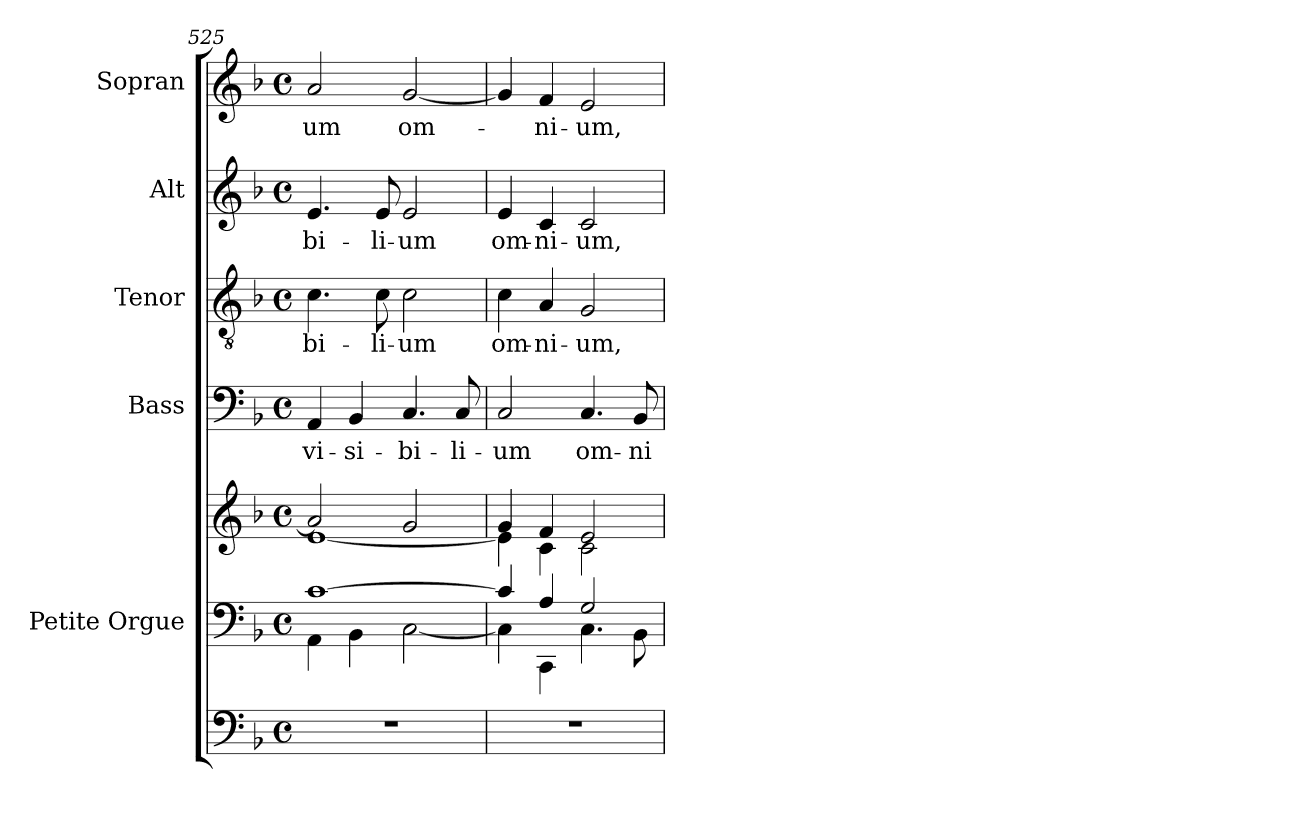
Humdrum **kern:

**kern	**kern	**kern	**kern	**text	**kern	**text	**kern	**text	**kern	**text
*part6	*part5	*part5	*part4	*part4	*part3	*part3	*part2	*part2	*part1	*part1
*staff7	*staff6	*staff5	*staff4	*staff4	*staff3	*staff3	*staff2	*staff2	*staff1	*staff1
*	*I"Petite Orgue	*	*I"Bass	*	*I"Tenor	*	*I"Alt	*	*I"Sopran	*
*	*I'Org. 1	*	*I'B.	*	*I'T.	*	*I'A.	*	*I'S.	*
*clefF4	*clefF4	*clefG2	*clefF4	*	*clefGv2	*	*clefG2	*	*clefG2	*
*k[b-]	*k[b-]	*k[b-]	*k[b-]	*	*k[b-]	*	*k[b-]	*	*k[b-]	*
*F:	*F:	*F:	*F:	*	*F:	*	*F:	*	*F:	*
*M4/4	*M4/4	*M4/4	*M4/4	*	*M4/4	*	*M4/4	*	*M4/4	*
*met(c)	*met(c)	*met(c)	*met(c)	*	*met(c)	*	*met(c)	*	*met(c)	*
=525	=525	=525	=525	=525	=525	=525	=525	=525	=525	=525
*	*^	*^	*	*	*	*	*	*	*	*
!	!	!	!	!	!	!LO:LY:b	!	!LO:LY:b	!	!LO:LY:b	!	!LO:LY:b
1r	[>1c	4AA\	2a/]	[<1e	4AA/	vi-	4.c\	-bi-	4.e/	-bi-	2a/	-um
!	!	!	!	!	!	!LO:LY:b	!	!	!	!	!	!
.	.	4BB-\	.	.	4BB-/	-si-	.	.	.	.	.	.
!	!	!	!	!	!	!	!	!LO:LY:b	!	!LO:LY:b	!	!
.	.	.	.	.	.	.	8c\	-li-	8e/	-li-	.	.
!	!	!	!	!	!	!LO:LY:b	!	!LO:LY:b	!	!LO:LY:b	!	!LO:LY:b
.	.	[<2C\	2g/	.	4.C/	-bi-	2c\	-um	2e/	-um	[2g/	om-
!	!	!	!	!	!	!LO:LY:b	!	!	!	!	!	!
.	.	.	.	.	8C/	-li-	.	.	.	.	.	.
=526	=526	=526	=526	=526	=526	=526	=526	=526	=526	=526	=526	=526
!	!	!	!	!	!	!LO:LY:b	!	!LO:LY:b	!	!LO:LY:b	!	!
1r	4c/]	4C\]	4g/	4e\]	2C/	-um	4c\	om-	4e/	om-	4g/]	.
!	!	!	!	!	!	!	!	!LO:LY:b	!	!LO:LY:b	!	!LO:LY:b
.	4A/	4CC\	4f/	4c\	.	.	4A/	-ni-	4c/	-ni-	4f/	-ni-
!	!	!	!	!	!	!LO:LY:b	!	!LO:LY:b	!	!LO:LY:b	!	!LO:LY:b
.	2G/	4.C\	2e/	2c\	4.C/	om-	2G/	-um,	2c/	-um,	2e/	-um,
!	!	!	!	!	!	!LO:LY:b	!	!	!	!	!	!
.	.	8BB-\	.	.	8BB-/	-ni-	.	.	.	.	.	.
*	*v	*v	*	*	*	*	*	*	*	*	*	*
*	*	*v	*v	*	*	*	*	*	*	*	*
=	=	=	=	=	=	=	=	=	=	=
*-	*-	*-	*-	*-	*-	*-	*-	*-	*-	*-
